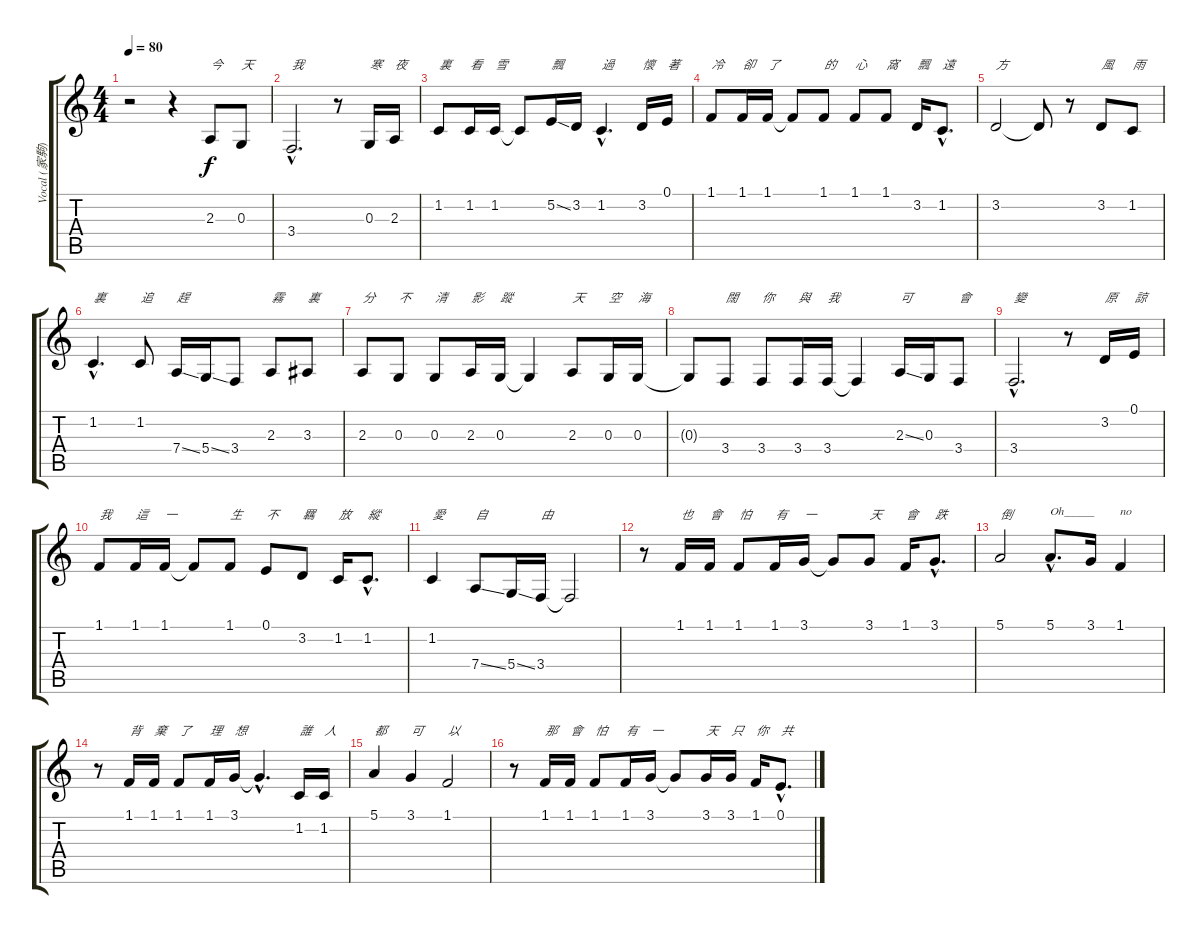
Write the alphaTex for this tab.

\track ("Vocal (家駒)" "Vocal (家駒)") {instrument choiraahs}
\staff {score tabs}
\tuning (E4 B3 G3 D3 A2 E2) {hide}
\ts (4 4)
\tempo 80
\clef g2
\ks c
r.2{dy f} r.4 2.3.8{txt "今"} 0.3.8{txt "天"} |
3.4{hac}.2{d txt "我"} r.8 0.3.16{txt "寒"} 2.3.16{txt "夜"} |
1.2.8{txt "裏"} 1.2.16{txt "看"} 1.2.16{txt "雪"} 1.2{t}.8 5.2{ss}.16{txt "飄"} 3.2.16 1.2{hac}.4{d txt "過"} 3.2.16{txt "懷"} 0.1.16{txt "著"} |
1.1.8{txt "冷"} 1.1.16{txt "卻"} 1.1.16{txt "了"} 1.1{t}.8 1.1.8{txt "的"} 1.1.8{txt "心"} 1.1.8{txt "窩"} 3.2.16{txt "飄"} 1.2{hac}.8{d txt "遠"} |
3.2.2{txt "方"} 3.2{t}.8 r.8 3.2.8{txt "風"} 1.2.8{txt "雨"} |
1.2{hac}.4{d txt "裏"} 1.2.8{txt "追"} 7.4{ss}.16{txt "趕"} 5.4{ss}.16 3.4.8 2.3.8{txt "霧"} 3.3.8{txt "裏"} |
2.3.8{txt "分"} 0.3.8{txt "不"} 0.3.8{txt "清"} 2.3.16{txt "影"} 0.3.16{txt "蹤"} 0.3{t}.4 2.3.8{txt "天"} 0.3.16{txt "空"} 0.3.16{txt "海"} |
0.3{t}.8 3.4.8{txt "闊"} 3.4.8{txt "你"} 3.4.16{txt "與"} 3.4.16{txt "我"} 3.4{t}.4 2.3{ss}.16{txt "可"} 0.3.16 3.4.8{txt "會"} |
3.4{hac}.2{d txt "變"} r.8 3.2.16{txt "原"} 0.1.16{txt "諒"} |
1.1.8{txt "我"} 1.1.16{txt "這"} 1.1.16{txt "一"} 1.1{t}.8 1.1.8{txt "生"} 0.1.8{txt "不"} 3.2.8{txt "羈"} 1.2.16{txt "放"} 1.2{hac}.8{d txt "縱"} |
1.2.4{txt "愛"} 7.4{ss}.8{txt "自"} 5.4{ss}.16 3.4.16{txt "由"} 3.4{t}.2 |
r.8 1.1.16{txt "也"} 1.1.16{txt "會"} 1.1.8{txt "怕"} 1.1.16{txt "有"} 3.1.16{txt "一"} 3.1{t}.8 3.1.8{txt "天"} 1.1.16{txt "會"} 3.1{hac}.8{d txt "跌"} |
5.1.2{txt "倒"} 5.1{hac}.8{d txt "Oh_____"} 3.1.16 1.1.4{txt "no"} |
r.8 1.1.16{txt "背"} 1.1.16{txt "棄"} 1.1.8{txt "了"} 1.1.16{txt "理"} 3.1.16{txt "想"} 3.1{hac t}.4{d} 1.2.16{txt "誰"} 1.2.16{txt "人"} |
5.1.4{txt "都"} 3.1.4{txt "可"} 1.1.2{txt "以"} |
r.8 1.1.16{txt "那"} 1.1.16{txt "會"} 1.1.8{txt "怕"} 1.1.16{txt "有"} 3.1.16{txt "一"} 3.1{t}.8 3.1.16{txt "天"} 3.1.16{txt "只"} 1.1.16{txt "你"} 0.1{hac}.8{d txt "共"}
